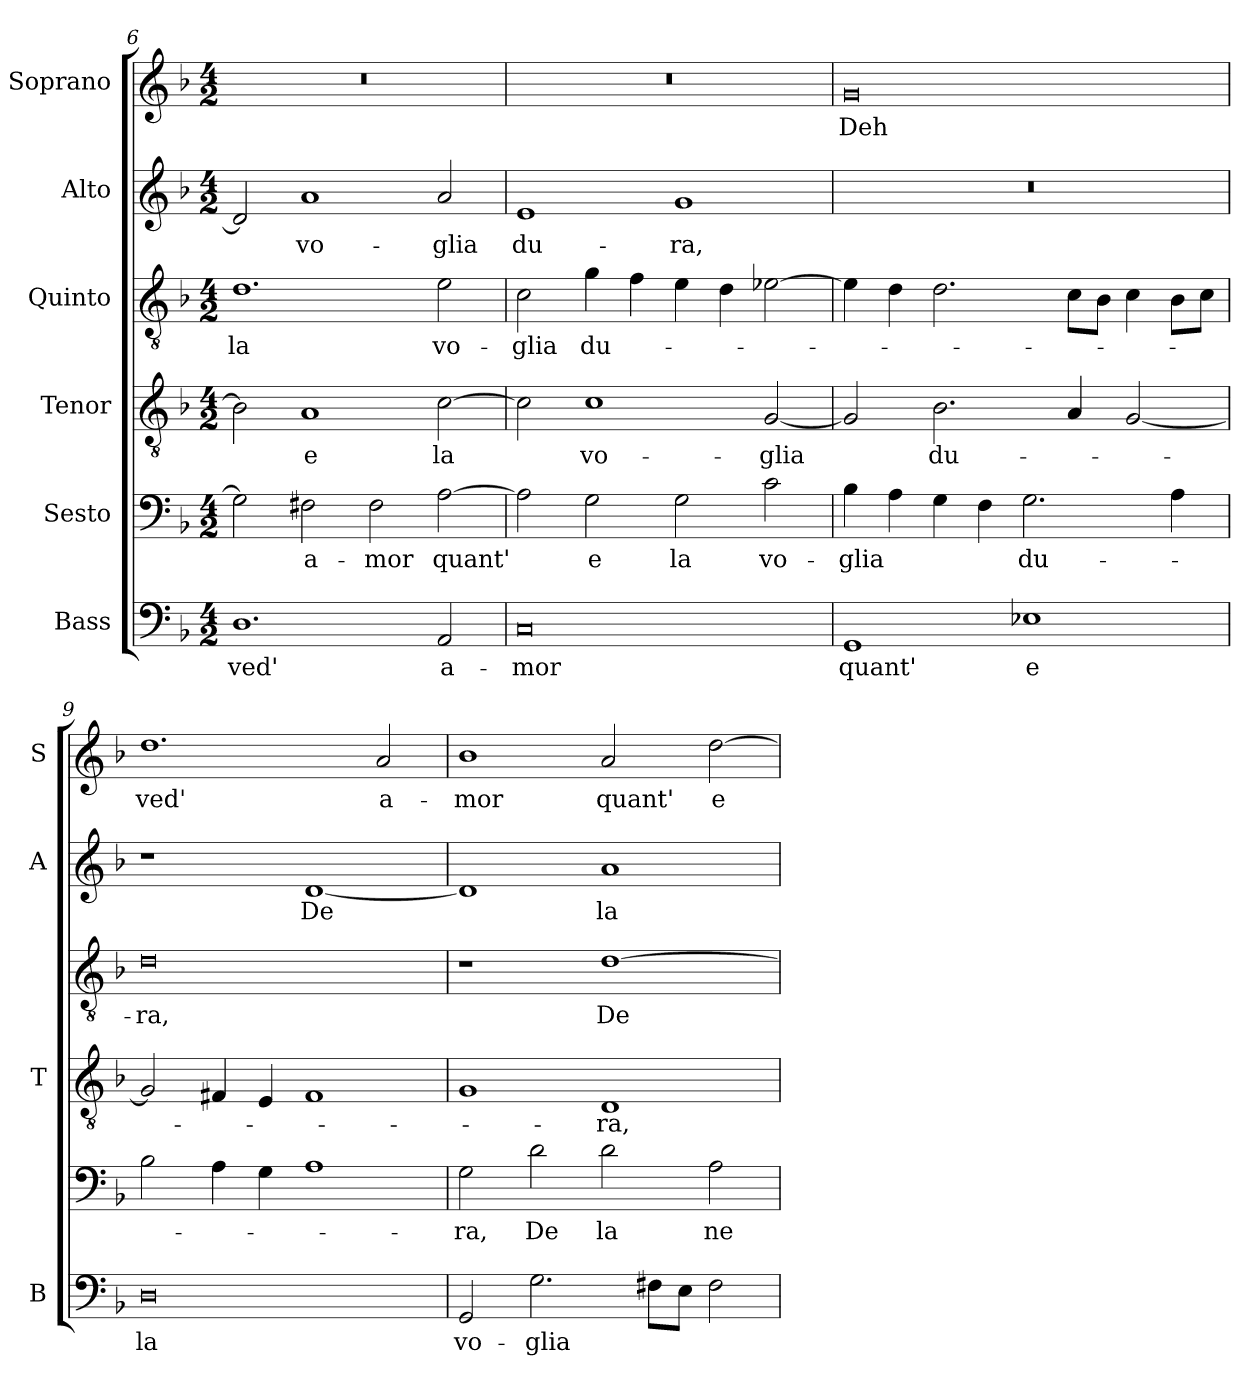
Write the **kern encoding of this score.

**kern	**text	**kern	**text	**kern	**text	**kern	**text	**kern	**text	**kern	**text
*part6	*part6	*part5	*part5	*part4	*part4	*part3	*part3	*part2	*part2	*part1	*part1
*staff6	*staff6	*staff5	*staff5	*staff4	*staff4	*staff3	*staff3	*staff2	*staff2	*staff1	*staff1
*I"Bass	*	*I"Sesto	*	*I"Tenor	*	*I"Quinto	*	*I"Alto	*	*I"Soprano	*
*I'B	*	*	*	*I'T	*	*	*	*I'A	*	*I'S	*
!!LO:LB:g=z
*clefF4	*	*clefF4	*	*clefGv2	*	*clefGv2	*	*clefG2	*	*clefG2	*
*k[b-]	*	*k[b-]	*	*k[b-]	*	*k[b-]	*	*k[b-]	*	*k[b-]	*
*F:	*	*F:	*	*F:	*	*F:	*	*F:	*	*F:	*
*M4/2	*	*M4/2	*	*M4/2	*	*M4/2	*	*M4/2	*	*M4/2	*
=6	=6	=6	=6	=6	=6	=6	=6	=6	=6	=6	=6
!	!LO:LY:b	!	!	!	!	!	!	!	!	!	!
!	!	!	!	!	!	!	!LO:LY:b	!	!	!	!
1.D	ved'	2G\]	.	2B-\]	.	1.d	la	2d/]	.	0r	.
!	!	!	!LO:LY:b	!	!	!	!	!	!	!	!
!	!	!	!	!	!LO:LY:b	!	!	!	!	!	!
!	!	!	!	!	!	!	!	!	!LO:LY:b	!	!
.	.	2F#X\	a-	1A	e	.	.	1a	vo-	.	.
!	!	!	!LO:LY:b	!	!	!	!	!	!	!	!
.	.	2F#\	-mor	.	.	.	.	.	.	.	.
!	!LO:LY:b	!	!	!	!	!	!	!	!	!	!
!	!	!	!LO:LY:b	!	!	!	!	!	!	!	!
!	!	!	!	!	!LO:LY:b	!	!	!	!	!	!
!	!	!	!	!	!	!	!LO:LY:b	!	!	!	!
!	!	!	!	!	!	!	!	!	!LO:LY:b	!	!
2AA/	a-	[2A\	quant'	[2c\	la	2e\	vo-	2a/	-glia	.	.
=7	=7	=7	=7	=7	=7	=7	=7	=7	=7	=7	=7
!	!LO:LY:b	!	!	!	!	!	!	!	!	!	!
!	!	!	!	!	!	!	!LO:LY:b	!	!	!	!
!	!	!	!	!	!	!	!	!	!LO:LY:b	!	!
0C	-mor	2A\]	.	2c\]	.	2c\	-glia	1e	du-	0r	.
!	!	!	!LO:LY:b	!	!	!	!	!	!	!	!
!	!	!	!	!	!LO:LY:b	!	!	!	!	!	!
!	!	!	!	!	!	!	!LO:LY:b	!	!	!	!
.	.	2G\	e	1c	vo-	4g\	du-	.	.	.	.
.	.	.	.	.	.	4f\	.	.	.	.	.
!	!	!	!LO:LY:b	!	!	!	!	!	!	!	!
!	!	!	!	!	!	!	!	!	!LO:LY:b	!	!
.	.	2G\	la	.	.	4e\	.	1g	-ra,	.	.
.	.	.	.	.	.	4d\	.	.	.	.	.
!	!	!	!LO:LY:b	!	!	!	!	!	!	!	!
!	!	!	!	!	!LO:LY:b	!	!	!	!	!	!
.	.	2c\	vo-	[2G/	-glia	[2e-X\	.	.	.	.	.
=8	=8	=8	=8	=8	=8	=8	=8	=8	=8	=8	=8
!	!LO:LY:b	!	!	!	!	!	!	!	!	!	!
!	!	!	!LO:LY:b	!	!	!	!	!	!	!	!
!	!	!	!	!	!	!	!	!	!	!	!LO:LY:b
1GG	quant'	4B-\	-glia	2G/]	.	4e-\]	.	0r	.	0g	Deh
.	.	4A\	.	.	.	4d\	.	.	.	.	.
!	!	!	!	!	!LO:LY:b	!	!	!	!	!	!
.	.	4G\	.	2.B-\	du-	2.d\	.	.	.	.	.
.	.	4F\	.	.	.	.	.	.	.	.	.
!	!LO:LY:b	!	!	!	!	!	!	!	!	!	!
!	!	!	!LO:LY:b	!	!	!	!	!	!	!	!
1E-X	e	2.G\	du-	.	.	.	.	.	.	.	.
.	.	.	.	4A/	.	8c\L	.	.	.	.	.
.	.	.	.	.	.	8B-\J	.	.	.	.	.
.	.	.	.	[2G/	.	4c\	.	.	.	.	.
.	.	4A\	.	.	.	8B-\L	.	.	.	.	.
.	.	.	.	.	.	8c\J	.	.	.	.	.
=9	=9	=9	=9	=9	=9	=9	=9	=9	=9	=9	=9
!	!LO:LY:b	!	!	!	!	!	!	!	!	!	!
!	!	!	!	!	!	!	!LO:LY:b	!	!	!	!
!	!	!	!	!	!	!	!	!	!	!	!LO:LY:b
0D	la	2B-\	.	2G/]	.	0d	-ra,	1r	.	1.dd	ved'
.	.	4A\	.	4F#X/	.	.	.	.	.	.	.
.	.	4G\	.	4E/	.	.	.	.	.	.	.
!	!	!	!	!	!	!	!	!	!LO:LY:b	!	!
.	.	1A	.	1F#	.	.	.	[1d	De	.	.
!	!	!	!	!	!	!	!	!	!	!	!LO:LY:b
.	.	.	.	.	.	.	.	.	.	2a/	a-
!!LO:PB:g=z
=10	=10	=10	=10	=10	=10	=10	=10	=10	=10	=10	=10
!	!LO:LY:b	!	!	!	!	!	!	!	!	!	!
!	!	!	!LO:LY:b	!	!	!	!	!	!	!	!
!	!	!	!	!	!	!	!	!	!	!	!LO:LY:b
2GG/	vo-	2G\	-ra,	1G	.	1r	.	1d]	.	1b-	-mor
!	!LO:LY:b	!	!	!	!	!	!	!	!	!	!
!	!	!	!LO:LY:b	!	!	!	!	!	!	!	!
2.G\	-glia	2d\	De	.	.	.	.	.	.	.	.
!	!	!	!LO:LY:b	!	!	!	!	!	!	!	!
!	!	!	!	!	!LO:LY:b	!	!	!	!	!	!
!	!	!	!	!	!	!	!LO:LY:b	!	!	!	!
!	!	!	!	!	!	!	!	!	!LO:LY:b	!	!
!	!	!	!	!	!	!	!	!	!	!	!LO:LY:b
.	.	2d\	la	1D	-ra,	[1d	De	1a	la	2a/	quant'
8F#X\L	.	.	.	.	.	.	.	.	.	.	.
8E\J	.	.	.	.	.	.	.	.	.	.	.
!	!	!	!LO:LY:b	!	!	!	!	!	!	!	!
!	!	!	!	!	!	!	!	!	!	!	!LO:LY:b
2F#\	.	2A\	ne-	.	.	.	.	.	.	[2dd\	e
=	=	=	=	=	=	=	=	=	=	=	=
*-	*-	*-	*-	*-	*-	*-	*-	*-	*-	*-	*-
